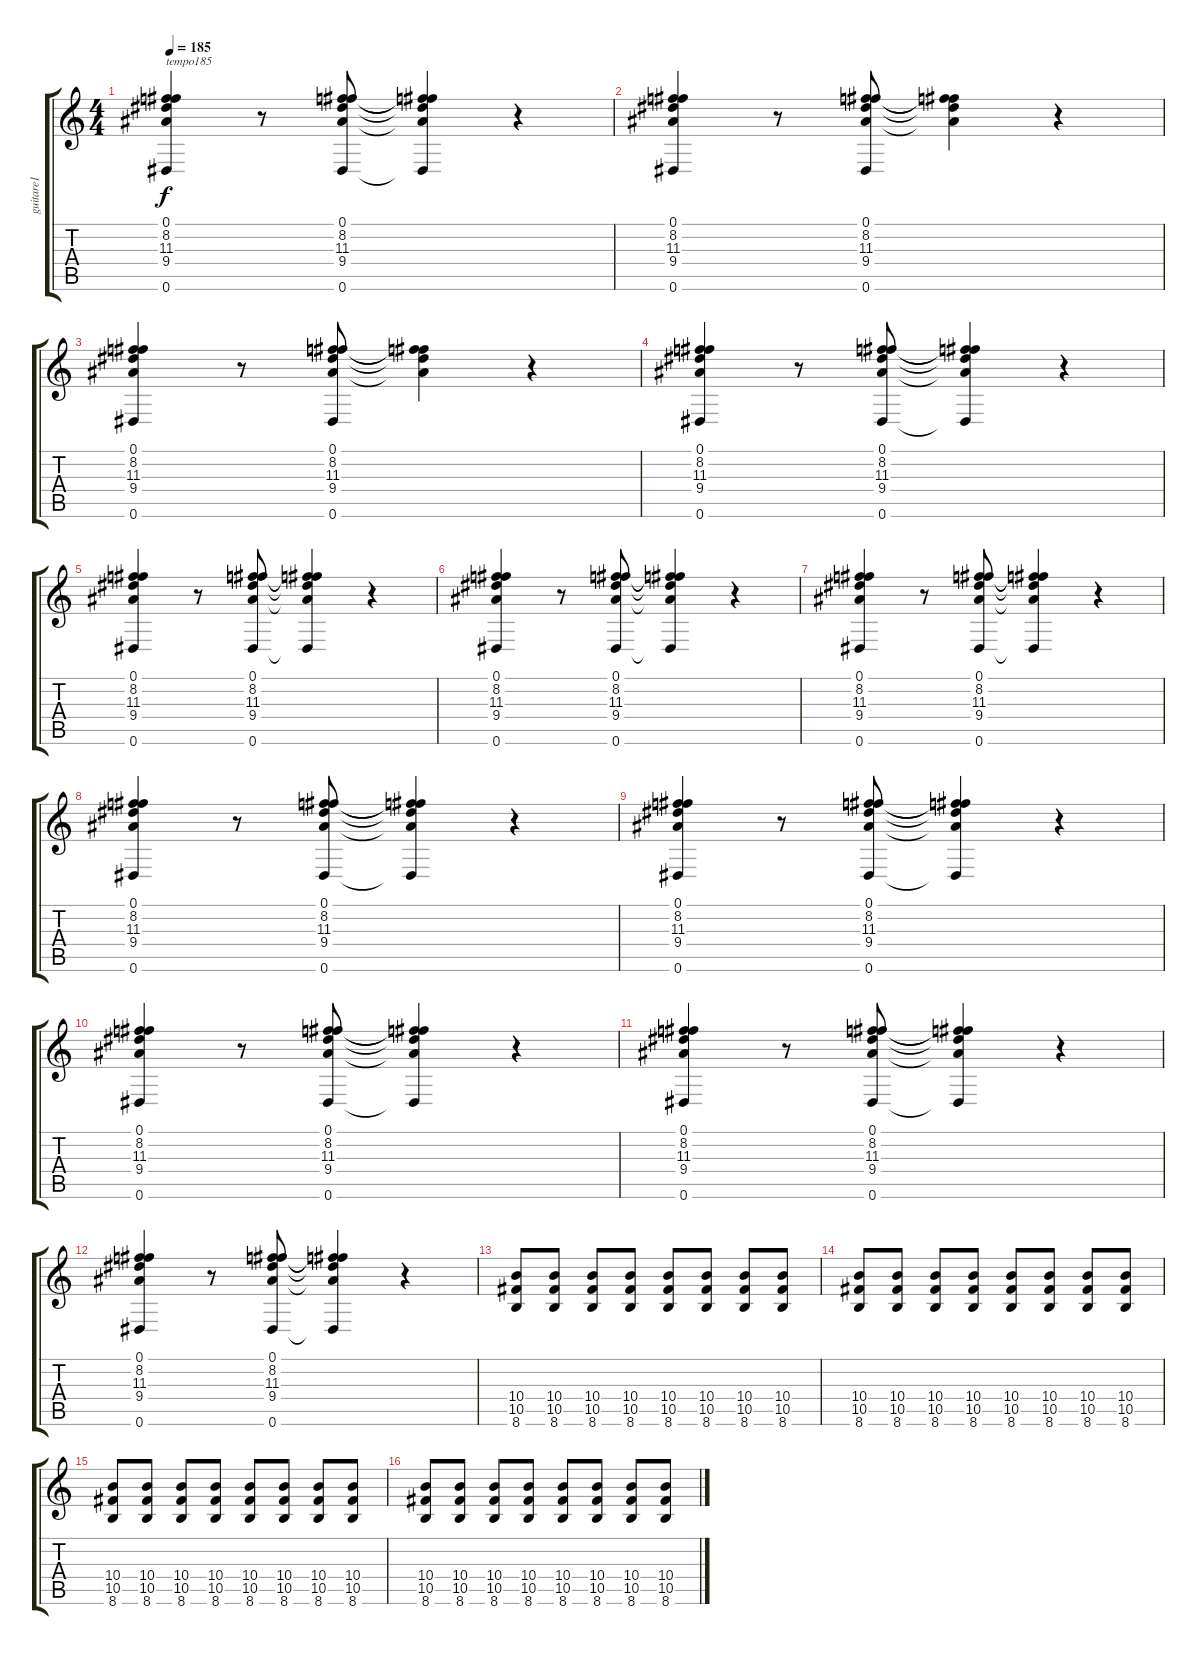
\track ("guitare1" "guitare1") {instrument distortionguitar}
\staff {score tabs}
\tuning (Eb4 Bb3 Gb3 Db3 Ab2 Eb2) {hide}
\ts (4 4)
\tempo 185
\clef g2
\ks c
(0.1 8.2 11.3 9.4 0.6).4{txt "tempo185" dy f instrument distortionguitar} r.8 (0.1 8.2 11.3 9.4 0.6).8 (0.1{t} 8.2{t} 11.3{t} 9.4{t} 0.6{t}).4 r.4 |
(0.1 8.2 11.3 9.4 0.6).4 r.8 (0.1 8.2 11.3 9.4 0.6).8 (0.1{t} 8.2{t} 11.3{t} 9.4{t}).4 r.4 |
(0.1 8.2 11.3 9.4 0.6).4 r.8 (0.1 8.2 11.3 9.4 0.6).8 (0.1{t} 8.2{t} 11.3{t} 9.4{t}).4 r.4 |
(0.1 8.2 11.3 9.4 0.6).4 r.8 (0.1 8.2 11.3 9.4 0.6).8 (0.1{t} 8.2{t} 11.3{t} 9.4{t} 0.6{t}).4 r.4 |
(0.1 8.2 11.3 9.4 0.6).4 r.8 (0.1 8.2 11.3 9.4 0.6).8 (0.1{t} 8.2{t} 11.3{t} 9.4{t} 0.6{t}).4 r.4 |
(0.1 8.2 11.3 9.4 0.6).4 r.8 (0.1 8.2 11.3 9.4 0.6).8 (0.1{t} 8.2{t} 11.3{t} 9.4{t} 0.6{t}).4 r.4 |
(0.1 8.2 11.3 9.4 0.6).4 r.8 (0.1 8.2 11.3 9.4 0.6).8 (0.1{t} 8.2{t} 11.3{t} 9.4{t} 0.6{t}).4 r.4 |
(0.1 8.2 11.3 9.4 0.6).4 r.8 (0.1 8.2 11.3 9.4 0.6).8 (0.1{t} 8.2{t} 11.3{t} 9.4{t} 0.6{t}).4 r.4 |
(0.1 8.2 11.3 9.4 0.6).4 r.8 (0.1 8.2 11.3 9.4 0.6).8 (0.1{t} 8.2{t} 11.3{t} 9.4{t} 0.6{t}).4 r.4 |
(0.1 8.2 11.3 9.4 0.6).4 r.8 (0.1 8.2 11.3 9.4 0.6).8 (0.1{t} 8.2{t} 11.3{t} 9.4{t} 0.6{t}).4 r.4 |
(0.1 8.2 11.3 9.4 0.6).4 r.8 (0.1 8.2 11.3 9.4 0.6).8 (0.1{t} 8.2{t} 11.3{t} 9.4{t} 0.6{t}).4 r.4 |
(0.1 8.2 11.3 9.4 0.6).4 r.8 (0.1 8.2 11.3 9.4 0.6).8 (0.1{t} 8.2{t} 11.3{t} 9.4{t} 0.6{t}).4 r.4 |
(10.4 10.5 8.6).8 (10.4 10.5 8.6).8 (10.4 10.5 8.6).8 (10.4 10.5 8.6).8 (10.4 10.5 8.6).8 (10.4 10.5 8.6).8 (10.4 10.5 8.6).8 (10.4 10.5 8.6).8 |
(10.4 10.5 8.6).8 (10.4 10.5 8.6).8 (10.4 10.5 8.6).8 (10.4 10.5 8.6).8 (10.4 10.5 8.6).8 (10.4 10.5 8.6).8 (10.4 10.5 8.6).8 (10.4 10.5 8.6).8 |
(10.4 10.5 8.6).8 (10.4 10.5 8.6).8 (10.4 10.5 8.6).8 (10.4 10.5 8.6).8 (10.4 10.5 8.6).8 (10.4 10.5 8.6).8 (10.4 10.5 8.6).8 (10.4 10.5 8.6).8 |
(10.4 10.5 8.6).8 (10.4 10.5 8.6).8 (10.4 10.5 8.6).8 (10.4 10.5 8.6).8 (10.4 10.5 8.6).8 (10.4 10.5 8.6).8 (10.4 10.5 8.6).8 (10.4 10.5 8.6).8
